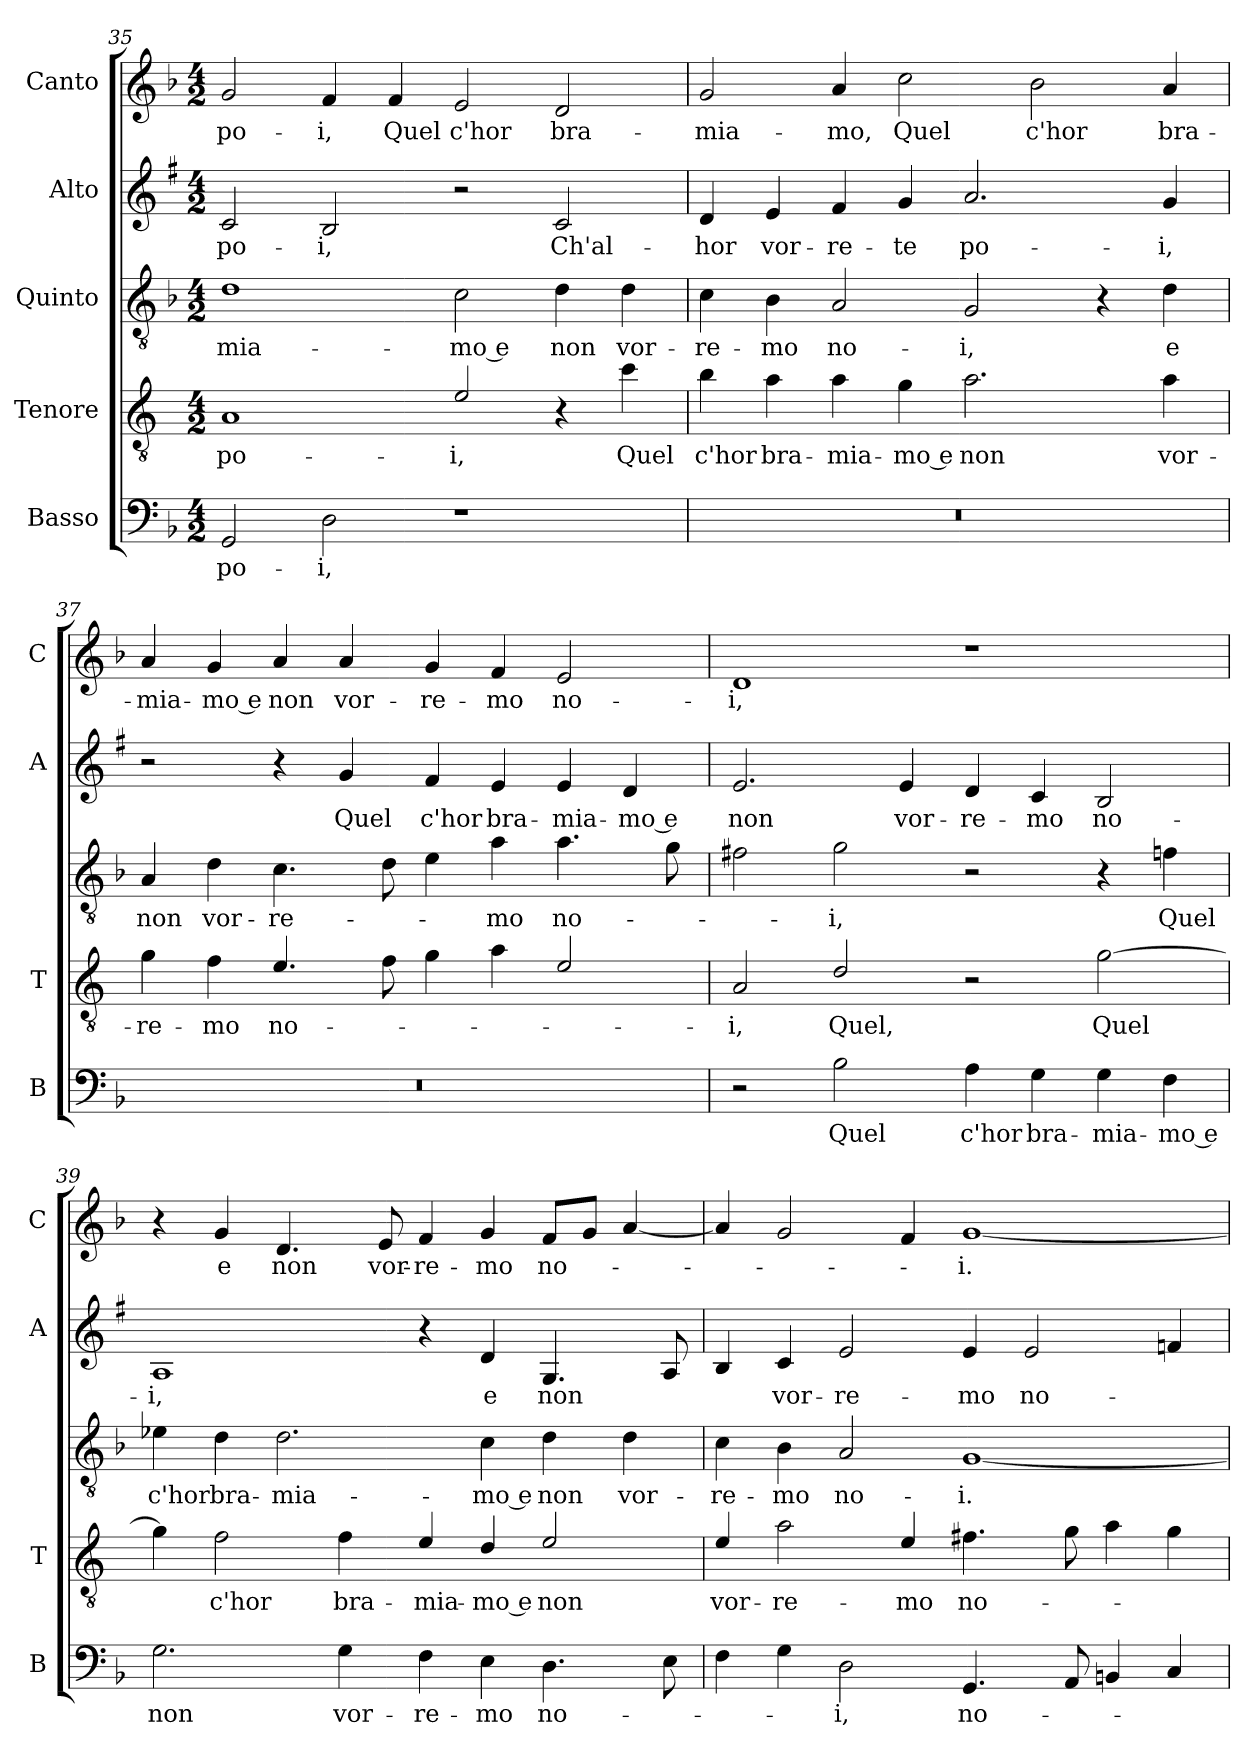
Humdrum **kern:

**kern	**text	**kern	**text	**kern	**text	**kern	**text	**kern	**text
*part5	*part5	*part4	*part4	*part3	*part3	*part2	*part2	*part1	*part1
*staff5	*staff5	*staff4	*staff4	*staff3	*staff3	*staff2	*staff2	*staff1	*staff1
*I"Basso	*	*I"Tenore	*	*I"Quinto	*	*I"Alto	*	*I"Canto	*
*I'B	*	*I'T	*	*	*	*I'A	*	*I'C	*
!!LO:LB:g=z
*clefF4	*	*clefGv2	*	*clefGv2	*	*clefG2	*	*clefG2	*
*	*	*ITrd4c7	*	*	*	*ITrd1c2	*	*	*
*k[b-]	*	*k[b-]	*	*k[b-]	*	*k[b-]	*	*k[b-]	*
*F:	*	*F:	*	*F:	*	*F:	*	*F:	*
*M4/2	*	*M4/2	*	*M4/2	*	*M4/2	*	*M4/2	*
=35	=35	=35	=35	=35	=35	=35	=35	=35	=35
!	!LO:LY:b	!	!LO:LY:b	!	!LO:LY:b	!	!LO:LY:b	!	!LO:LY:b
2GG/	po-	1D	po-	1d	-mia-	2B-/	po-	2g/	po-
!	!LO:LY:b	!	!	!	!	!	!LO:LY:b	!	!LO:LY:b
2D\	-i,	.	.	.	.	2A/	-i,	4f/	-i,
!	!	!	!	!	!	!	!	!	!LO:LY:b
.	.	.	.	.	.	.	.	4f/	Quel
!	!	!	!LO:LY:b	!	!LO:LY:b	!	!	!	!LO:LY:b
1r	.	2A/	-i,	2c\	-mo e	2r	.	2e/	c'hor
!	!	!	!	!	!LO:LY:b	!	!LO:LY:b	!	!LO:LY:b
.	.	4r	.	4d\	non	2B-/	Ch'al-	2d/	bra-
!	!	!	!LO:LY:b	!	!LO:LY:b	!	!	!	!
.	.	4f\	Quel	4d\	vor-	.	.	.	.
=36	=36	=36	=36	=36	=36	=36	=36	=36	=36
!	!	!	!LO:LY:b	!	!LO:LY:b	!	!LO:LY:b	!	!LO:LY:b
0r	.	4e\	c'hor	4c\	-re-	4c/	-hor	2g/	-mia-
!	!	!	!LO:LY:b	!	!LO:LY:b	!	!LO:LY:b	!	!
.	.	4d\	bra-	4B-\	-mo	4d/	vor-	.	.
!	!	!	!LO:LY:b	!	!LO:LY:b	!	!LO:LY:b	!	!LO:LY:b
.	.	4d\	-mia-	2A/	no-	4e/	-re-	4a/	-mo,
!	!	!	!LO:LY:b	!	!	!	!LO:LY:b	!	!LO:LY:b
.	.	4c\	-mo e	.	.	4f/	-te	2cc\	Quel
!	!	!	!LO:LY:b	!	!LO:LY:b	!	!LO:LY:b	!	!
.	.	2.d\	non	2G/	-i,	2.g/	po-	.	.
!	!	!	!	!	!	!	!	!	!LO:LY:b
.	.	.	.	.	.	.	.	2b-\	c'hor
.	.	.	.	4r	.	.	.	.	.
!	!	!	!LO:LY:b	!	!LO:LY:b	!	!LO:LY:b	!	!LO:LY:b
.	.	4d\	vor-	4d\	e	4f/	-i,	4a/	bra-
=37	=37	=37	=37	=37	=37	=37	=37	=37	=37
!	!	!	!LO:LY:b	!	!LO:LY:b	!	!	!	!LO:LY:b
0r	.	4c\	-re-	4A/	non	2r	.	4a/	-mia-
!	!	!	!LO:LY:b	!	!LO:LY:b	!	!	!	!LO:LY:b
.	.	4B-\	-mo	4d\	vor-	.	.	4g/	-mo e
!	!	!	!LO:LY:b	!	!LO:LY:b	!	!	!	!LO:LY:b
.	.	4.A/	no-	4.c\	-re-	4r	.	4a/	non
!	!	!	!	!	!	!	!LO:LY:b	!	!LO:LY:b
.	.	.	.	.	.	4f/	Quel	4a/	vor-
.	.	8B-\	.	8d\	.	.	.	.	.
!	!	!	!	!	!	!	!LO:LY:b	!	!LO:LY:b
.	.	4c\	.	4e\	.	4e/	c'hor	4g/	-re-
!	!	!	!	!	!LO:LY:b	!	!LO:LY:b	!	!LO:LY:b
.	.	4d\	.	4a\	-mo	4d/	bra-	4f/	-mo
!	!	!	!	!	!LO:LY:b	!	!LO:LY:b	!	!LO:LY:b
.	.	2A/	.	4.a\	no-	4d/	-mia-	2e/	no-
!	!	!	!	!	!	!	!LO:LY:b	!	!
.	.	.	.	.	.	4c/	-mo e	.	.
.	.	.	.	8g\	.	.	.	.	.
!!LO:LB:g=z
=38	=38	=38	=38	=38	=38	=38	=38	=38	=38
!	!	!	!LO:LY:b	!	!	!	!LO:LY:b	!	!LO:LY:b
2r	.	2D/	-i,	2f#X\	.	2.d/	non	1d	-i,
!	!LO:LY:b	!	!LO:LY:b	!	!LO:LY:b	!	!	!	!
2B-\	Quel	2G/	Quel,	2g\	-i,	.	.	.	.
!	!	!	!	!	!	!	!LO:LY:b	!	!
.	.	.	.	.	.	4d/	vor-	.	.
!	!LO:LY:b	!	!	!	!	!	!LO:LY:b	!	!
4A\	c'hor	2r	.	2r	.	4c/	-re-	1r	.
!	!LO:LY:b	!	!	!	!	!	!LO:LY:b	!	!
4G\	bra-	.	.	.	.	4B-/	-mo	.	.
!	!LO:LY:b	!	!LO:LY:b	!	!	!	!LO:LY:b	!	!
4G\	-mia-	[2c\	Quel	4r	.	2A/	no-	.	.
!	!LO:LY:b	!	!	!	!LO:LY:b	!	!	!	!
4F\	-mo e	.	.	4fn\	Quel	.	.	.	.
=39	=39	=39	=39	=39	=39	=39	=39	=39	=39
!	!LO:LY:b	!	!	!	!LO:LY:b	!	!LO:LY:b	!	!
2.G\	non	4c\]	.	4e-X\	c'hor	1G	-i,	4r	.
!	!	!	!LO:LY:b	!	!LO:LY:b	!	!	!	!LO:LY:b
.	.	2B-\	c'hor	4d\	bra-	.	.	4g/	e
!	!	!	!	!	!LO:LY:b	!	!	!	!LO:LY:b
.	.	.	.	2.d\	-mia-	.	.	4.d/	non
!	!LO:LY:b	!	!LO:LY:b	!	!	!	!	!	!
4G\	vor-	4B-\	bra-	.	.	.	.	.	.
!	!	!	!	!	!	!	!	!	!LO:LY:b
.	.	.	.	.	.	.	.	8e/	vor-
!	!LO:LY:b	!	!LO:LY:b	!	!	!	!	!	!LO:LY:b
4F\	-re-	4A/	-mia-	.	.	4r	.	4f/	-re-
!	!LO:LY:b	!	!LO:LY:b	!	!LO:LY:b	!	!LO:LY:b	!	!LO:LY:b
4E\	-mo	4G/	-mo e	4c\	-mo e	4c/	e	4g/	-mo
!	!LO:LY:b	!	!LO:LY:b	!	!LO:LY:b	!	!LO:LY:b	!	!LO:LY:b
4.D\	no-	2A/	non	4d\	non	4.F/	non	8f/L	no-
.	.	.	.	.	.	.	.	8g/J	.
!	!	!	!	!	!LO:LY:b	!	!	!	!
.	.	.	.	4d\	vor-	.	.	[4a/	.
8E\	.	.	.	.	.	8G/	.	.	.
=40	=40	=40	=40	=40	=40	=40	=40	=40	=40
!	!	!	!LO:LY:b	!	!LO:LY:b	!	!	!	!
4F\	.	4A/	vor-	4c\	-re-	4A/	.	4a/]	.
!	!	!	!LO:LY:b	!	!LO:LY:b	!	!LO:LY:b	!	!
4G\	.	2d\	-re-	4B-\	-mo	4B-/	vor-	2g/	.
!	!LO:LY:b	!	!	!	!LO:LY:b	!	!LO:LY:b	!	!
2D\	-i,	.	.	2A/	no-	2d/	-re-	.	.
!	!	!	!LO:LY:b	!	!	!	!	!	!
.	.	4A/	-mo	.	.	.	.	4f/	.
!	!LO:LY:b	!	!LO:LY:b	!	!LO:LY:b	!	!LO:LY:b	!	!LO:LY:b
4.GG/	no-	4.Bn\	no-	[1G	-i.	4d/	-mo	[1g	-i.
!	!	!	!	!	!	!	!LO:LY:b	!	!
.	.	.	.	.	.	2d/	no-	.	.
8AA/	.	8c\	.	.	.	.	.	.	.
4BBn/	.	4d\	.	.	.	.	.	.	.
4C/	.	4c\	.	.	.	4e-X/	.	.	.
=	=	=	=	=	=	=	=	=	=
*-	*-	*-	*-	*-	*-	*-	*-	*-	*-
